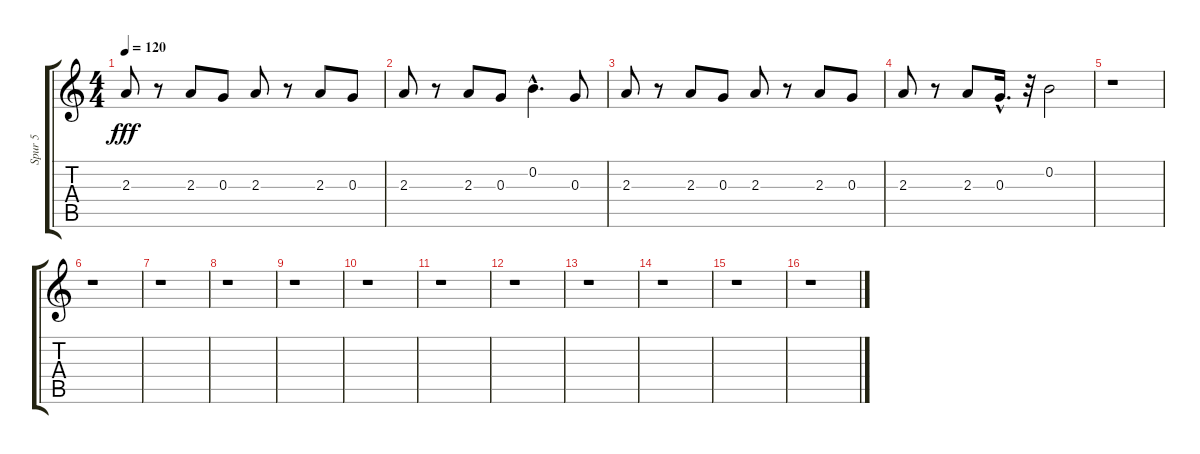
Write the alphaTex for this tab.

\track ("Spur 5" "Spur 5") {instrument overdrivenguitar}
\staff {score tabs}
\tuning (E4 B3 G3 D3 A2 E2) {hide}
\ts (4 4)
\tempo 120
\clef g2
\ks c
2.3.8{dy fff} r.8 2.3.8 0.3.8 2.3.8 r.8 2.3.8 0.3.8 |
2.3.8 r.8 2.3.8 0.3.8 0.2{hac}.4{d} 0.3.8 |
2.3.8 r.8 2.3.8 0.3.8 2.3.8 r.8 2.3.8 0.3.8 |
2.3.8 r.8 2.3.8 0.3{hac}.16{d} r.32 0.2.2 |
r.1 |
r.1 |
r.1 |
r.1 |
r.1 |
r.1 |
r.1 |
r.1 |
r.1 |
r.1 |
r.1 |
r.1
